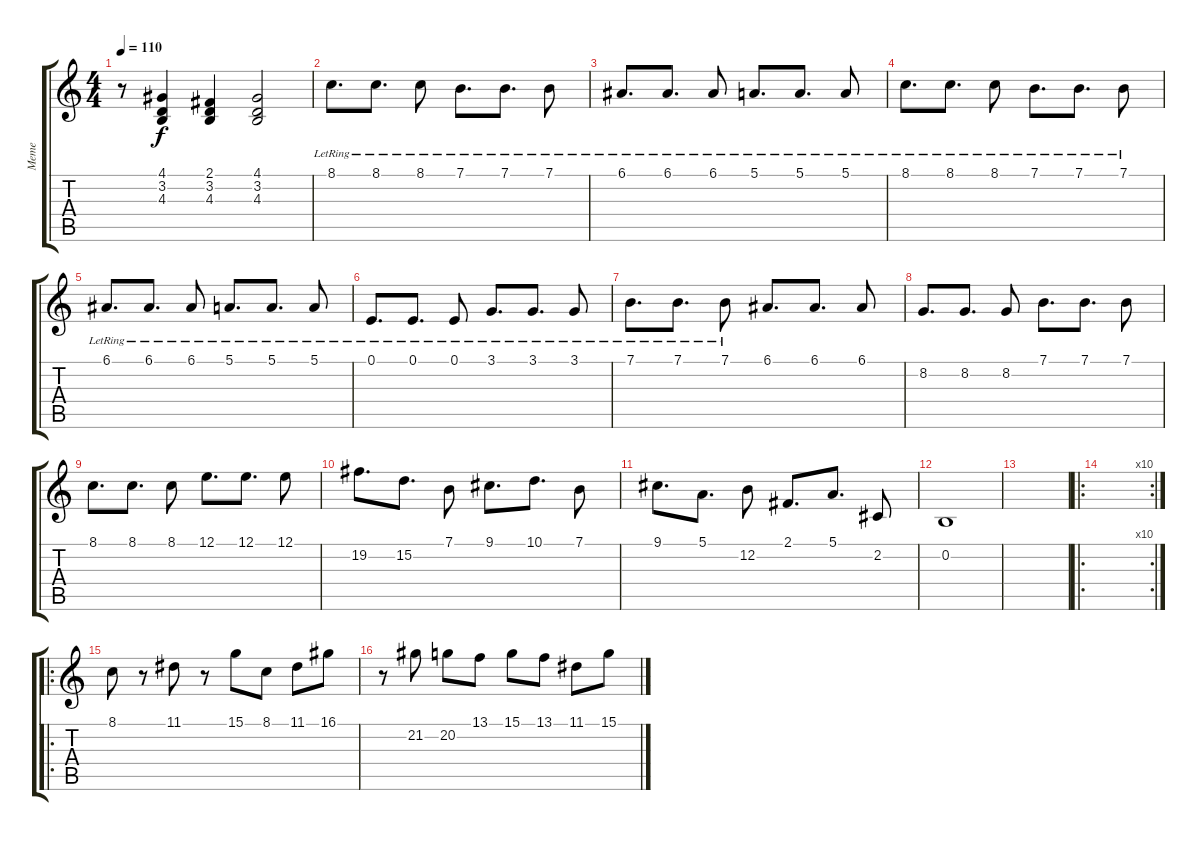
\track ("Meme" "Meme") {instrument fx4atmosphere}
\staff {score tabs}
\tuning (E4 B3 G3 D3 A2 E2) {hide}
\ts (4 4)
\tempo 110
\clef g2
\ks c
r.8{dy f} (4.1 3.2 4.3).4 (2.1 3.2 4.3).4 (4.1 3.2 4.3).2 |
8.1{lr}.8{d} 8.1{lr}.8{d} 8.1{lr}.8 7.1{lr}.8{d} 7.1{lr}.8{d} 7.1{lr}.8 |
6.1{lr}.8{d} 6.1{lr}.8{d} 6.1{lr}.8 5.1{lr}.8{d} 5.1{lr}.8{d} 5.1{lr}.8 |
8.1{lr}.8{d} 8.1{lr}.8{d} 8.1{lr}.8 7.1{lr}.8{d} 7.1{lr}.8{d} 7.1{lr}.8 |
6.1{lr}.8{d} 6.1{lr}.8{d} 6.1{lr}.8 5.1{lr}.8{d} 5.1{lr}.8{d} 5.1{lr}.8 |
0.1{lr}.8{d} 0.1{lr}.8{d} 0.1{lr}.8 3.1{lr}.8{d} 3.1{lr}.8{d} 3.1{lr}.8 |
7.1{lr}.8{d} 7.1{lr}.8{d} 7.1{lr}.8 6.1.8{d} 6.1.8{d} 6.1.8 |
8.2.8{d} 8.2.8{d} 8.2.8 7.1.8{d} 7.1.8{d} 7.1.8 |
8.1.8{d} 8.1.8{d} 8.1.8 12.1.8{d} 12.1.8{d} 12.1.8 |
19.2.8{d} 15.2.8{d} 7.1.8 9.1.8{d} 10.1.8{d} 7.1.8 |
9.1.8{d} 5.1.8{d} 12.2.8 2.1.8{d} 5.1.8{d} 2.2.8 |
0.2.1 |
|
\ro
\rc 10
|
\ro
8.1.8 r.8 11.1.8 r.8 15.1.8 8.1.8 11.1.8 16.1.8 |
r.8 21.2.8 20.2.8 13.1.8 15.1.8 13.1.8 11.1.8 15.1.8
